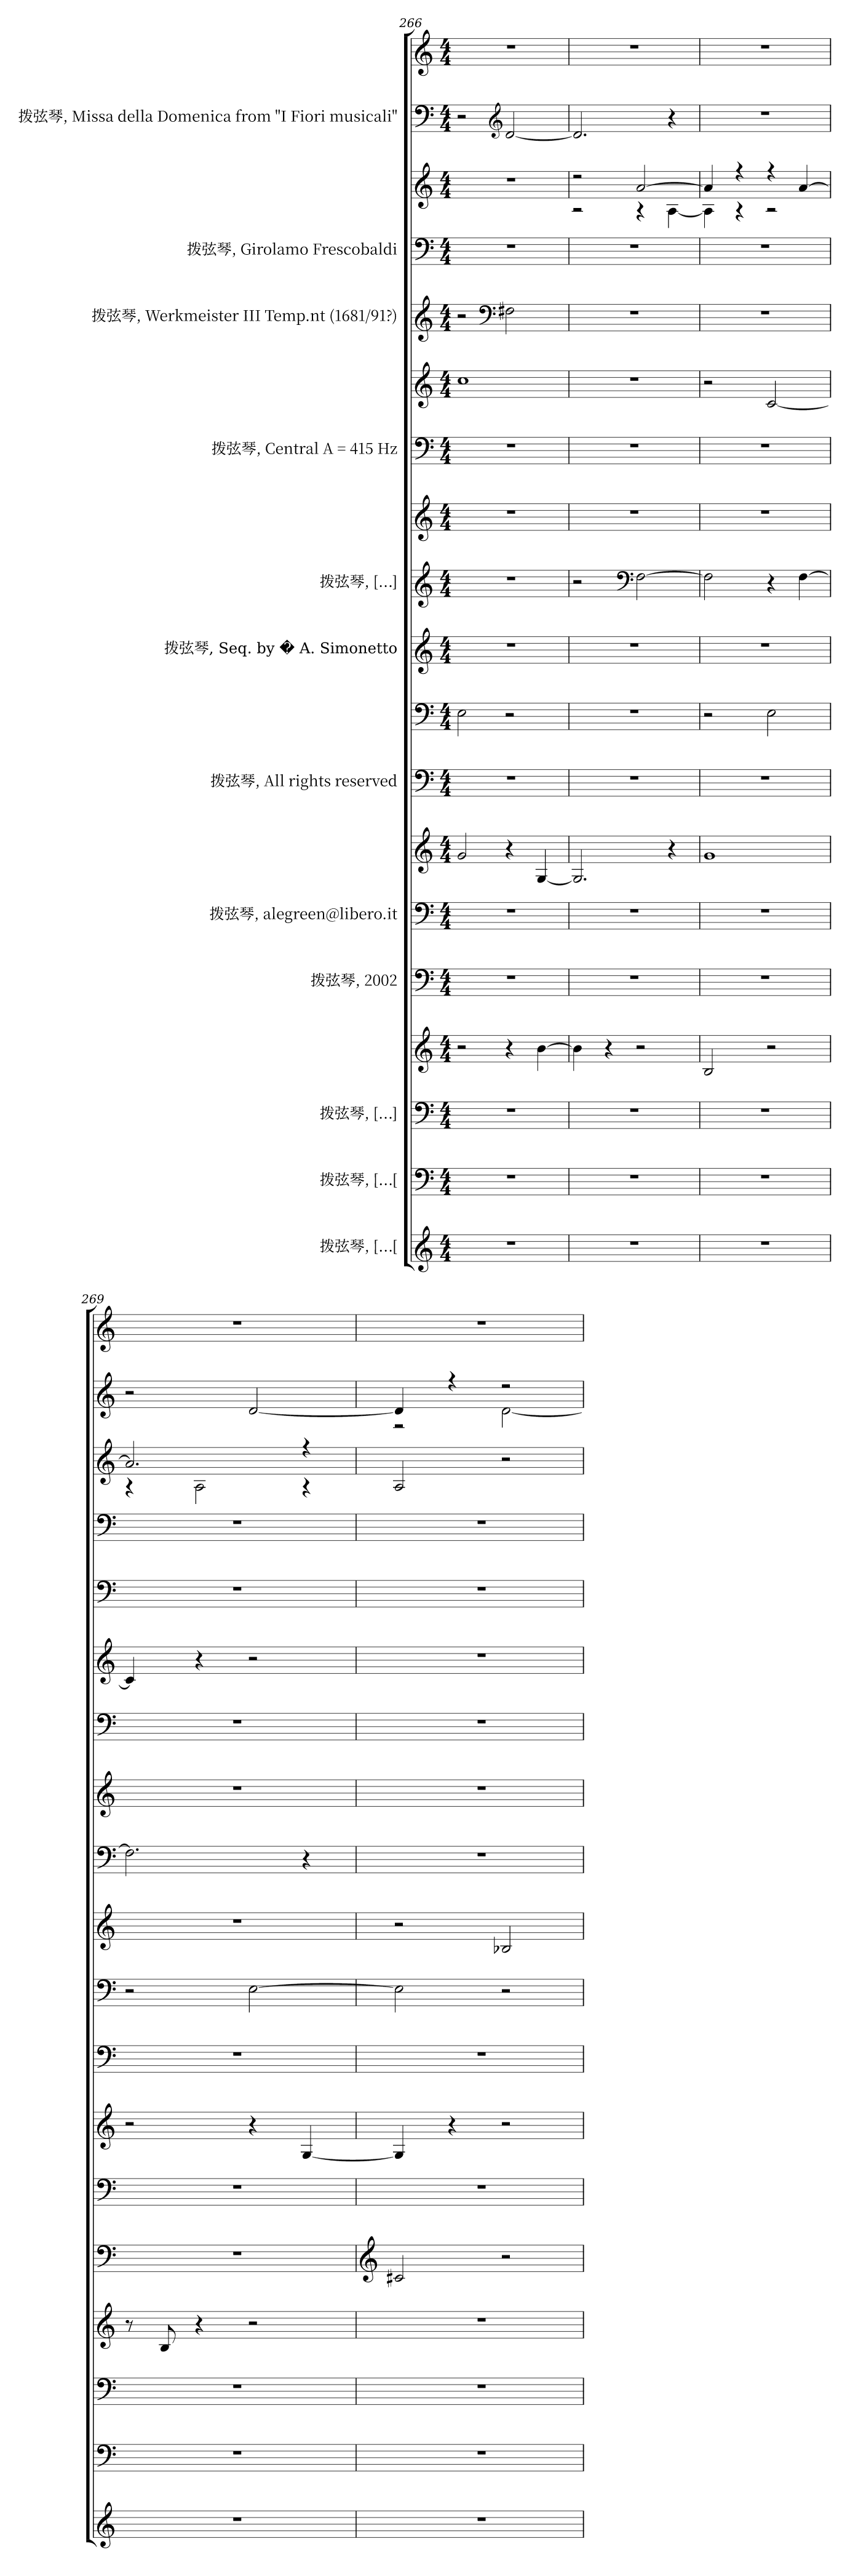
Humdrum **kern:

**kern	**kern	**kern	**kern	**kern	**kern	**kern	**kern	**kern	**kern	**kern	**kern	**kern	**kern	**kern	**kern	**kern	**kern	**kern
*part12	*part11	*part10	*part10	*part9	*part8	*part8	*part7	*part7	*part6	*part5	*part5	*part4	*part4	*part3	*part2	*part2	*part1	*part1
*staff19	*staff18	*staff17	*staff16	*staff15	*staff14	*staff13	*staff12	*staff11	*staff10	*staff9	*staff8	*staff7	*staff6	*staff5	*staff4	*staff3	*staff2	*staff1
*I"拨弦琴, [...[	*I"拨弦琴, [...[	*I"拨弦琴, [...]	*	*I"拨弦琴, 2002	*I"拨弦琴, alegreen@libero.it	*	*I"拨弦琴, All rights reserved	*	*I"拨弦琴, Seq. by � A. Simonetto	*I"拨弦琴, [...]	*	*I"拨弦琴, Central A = 415 Hz	*	*I"拨弦琴, Werkmeister III Temp.nt (1681/91?)	*I"拨弦琴, Girolamo Frescobaldi	*	*I"拨弦琴, Missa della Domenica from &quot;I Fiori musicali&quot;	*
*clefG2	*clefF4	*clefF4	*clefG2	*clefF4	*clefF4	*clefG2	*clefF4	*clefF4	*clefG2	*clefG2	*clefG2	*clefF4	*clefG2	*clefG2	*clefF4	*clefG2	*clefF4	*clefG2
*k[]	*k[]	*k[]	*k[]	*k[]	*k[]	*k[]	*k[]	*k[]	*k[]	*k[]	*k[]	*k[]	*k[]	*k[]	*k[]	*k[]	*k[]	*k[]
*M4/4	*M4/4	*M4/4	*M4/4	*M4/4	*M4/4	*M4/4	*M4/4	*M4/4	*M4/4	*M4/4	*M4/4	*M4/4	*M4/4	*M4/4	*M4/4	*M4/4	*M4/4	*M4/4
=266	=266	=266	=266	=266	=266	=266	=266	=266	=266	=266	=266	=266	=266	=266	=266	=266	=266	=266
1r	1r	1r	2r	1r	1r	2g/	1r	2E\	1r	1r	1r	1r	1cc	2r	1r	1r	2r	1r
*	*	*	*	*	*	*	*	*	*	*	*	*	*	*clefF4	*	*	*clefG2	*
.	.	.	4r	.	.	4r	.	2r	.	.	.	.	.	2F#X\	.	.	[2d/	.
.	.	.	[4b\	.	.	[4G/	.	.	.	.	.	.	.	.	.	.	.	.
=267	=267	=267	=267	=267	=267	=267	=267	=267	=267	=267	=267	=267	=267	=267	=267	=267	=267	=267
*	*	*	*	*	*	*	*	*	*	*	*	*	*	*	*	*^	*	*
1r	1r	1r	4b\]	1r	1r	2.G/]	1r	1r	1r	2r	1r	1r	1r	1r	1r	2r	2r	2.d/]	1r
.	.	.	4r	.	.	.	.	.	.	.	.	.	.	.	.	.	.	.	.
*	*	*	*	*	*	*	*	*	*	*clefF4	*	*	*	*	*	*	*	*	*
.	.	.	2r	.	.	.	.	.	.	[2F\	.	.	.	.	.	[2a/	4r	.	.
.	.	.	.	.	.	4r	.	.	.	.	.	.	.	.	.	.	[4A\	4r	.
=268	=268	=268	=268	=268	=268	=268	=268	=268	=268	=268	=268	=268	=268	=268	=268	=268	=268	=268	=268
1r	1r	1r	2B/	1r	1r	1g	1r	2r	1r	2F\]	1r	1r	2r	1r	1r	4a/]	4A\]	1r	1r
.	.	.	.	.	.	.	.	.	.	.	.	.	.	.	.	4r	4r	.	.
.	.	.	2r	.	.	.	.	2E\	.	4r	.	.	[2c/	.	.	4r	2r	.	.
.	.	.	.	.	.	.	.	.	.	[4F\	.	.	.	.	.	[4a/	.	.	.
=269	=269	=269	=269	=269	=269	=269	=269	=269	=269	=269	=269	=269	=269	=269	=269	=269	=269	=269	=269
1r	1r	1r	8r	1r	1r	2r	1r	2r	1r	2.F\]	1r	1r	4c/]	1r	1r	2.a/]	4r	2r	1r
.	.	.	8B/	.	.	.	.	.	.	.	.	.	.	.	.	.	.	.	.
.	.	.	4r	.	.	.	.	.	.	.	.	.	4r	.	.	.	2A\	.	.
.	.	.	2r	.	.	4r	.	[2E\	.	.	.	.	2r	.	.	.	.	[2d/	.
.	.	.	.	.	.	[4G/	.	.	.	4r	.	.	.	.	.	4r	4r	.	.
*	*	*	*	*	*	*	*	*	*	*	*	*	*	*	*	*v	*v	*	*
=270	=270	=270	=270	=270	=270	=270	=270	=270	=270	=270	=270	=270	=270	=270	=270	=270	=270	=270
*	*	*	*	*clefG2	*	*	*	*	*	*	*	*	*	*	*	*	*	*
*	*	*	*	*	*	*	*	*	*	*	*	*	*	*	*	*	*^	*
1r	1r	1r	1r	2c#X/	1r	4G/]	1r	2E\]	2r	1r	1r	1r	1r	1r	1r	2A/	4d/]	2r	1r
.	.	.	.	.	.	4r	.	.	.	.	.	.	.	.	.	.	4r	.	.
.	.	.	.	2r	.	2r	.	2r	2B-X/	.	.	.	.	.	.	2r	2r	[2d\	.
*	*	*	*	*	*	*	*	*	*	*	*	*	*	*	*	*	*v	*v	*
=	=	=	=	=	=	=	=	=	=	=	=	=	=	=	=	=	=	=
*-	*-	*-	*-	*-	*-	*-	*-	*-	*-	*-	*-	*-	*-	*-	*-	*-	*-	*-
